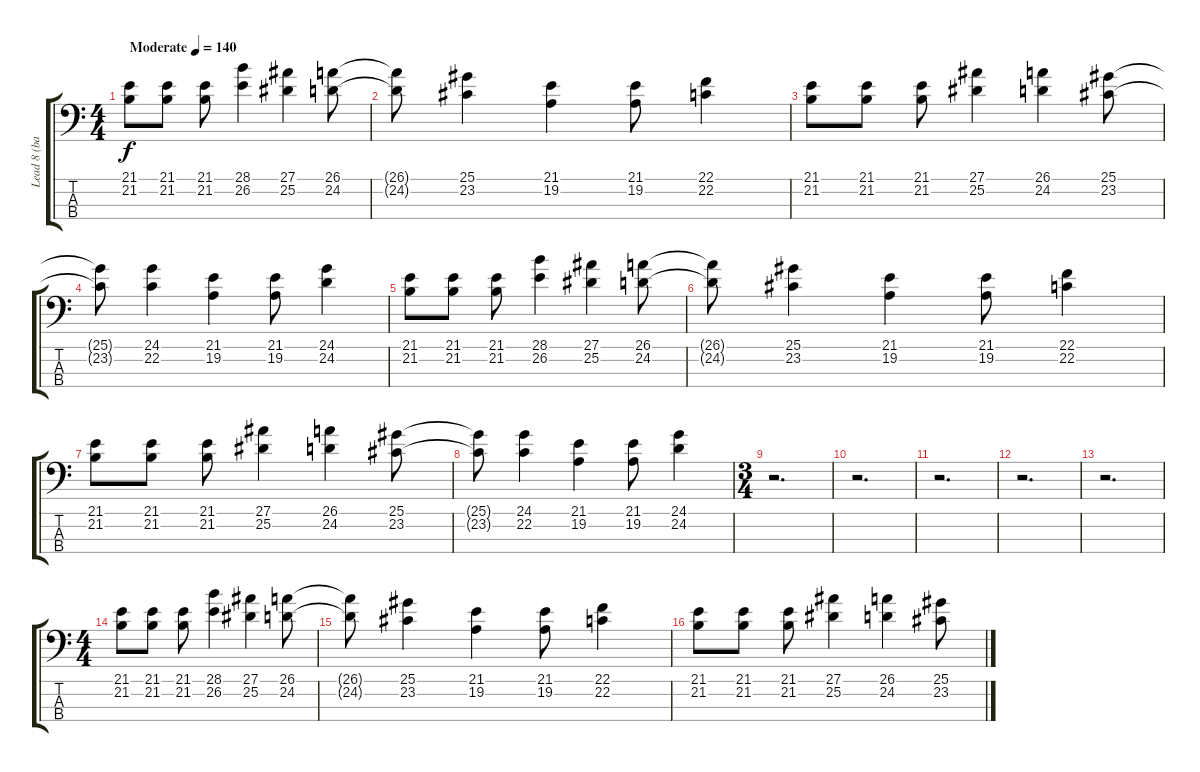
\track ("Lead 8 (bass + lead)" "Lead 8 (ba") {instrument lead8bassandlead}
\staff {score tabs}
\tuning (G2 D2 A1 E1) {hide}
\ts (4 4)
\tempo (140 "Moderate")
\clef f4
\ks c
(21.1 21.2).8{dy f instrument lead8bassandlead} (21.1 21.2).8 (21.1 21.2).8 (28.1 26.2).4 (27.1 25.2).4 (26.1 24.2).8 |
(26.1{t} 24.2{t}).8 (25.1 23.2).4 (21.1 19.2).4 (21.1 19.2).8 (22.1 22.2).4 |
(21.1 21.2).8 (21.1 21.2).8 (21.1 21.2).8 (27.1 25.2).4 (26.1 24.2).4 (25.1 23.2).8 |
(25.1{t} 23.2{t}).8 (24.1 22.2).4 (21.1 19.2).4 (21.1 19.2).8 (24.1 24.2).4 |
(21.1 21.2).8 (21.1 21.2).8 (21.1 21.2).8 (28.1 26.2).4 (27.1 25.2).4 (26.1 24.2).8 |
(26.1{t} 24.2{t}).8 (25.1 23.2).4 (21.1 19.2).4 (21.1 19.2).8 (22.1 22.2).4 |
(21.1 21.2).8 (21.1 21.2).8 (21.1 21.2).8 (27.1 25.2).4 (26.1 24.2).4 (25.1 23.2).8 |
(25.1{t} 23.2{t}).8 (24.1 22.2).4 (21.1 19.2).4 (21.1 19.2).8 (24.1 24.2).4 |
\ts (3 4)
r.2{d} |
r.2{d} |
r.2{d} |
r.2{d} |
r.2{d} |
\ts (4 4)
(21.1 21.2).8 (21.1 21.2).8 (21.1 21.2).8 (28.1 26.2).4 (27.1 25.2).4 (26.1 24.2).8 |
(26.1{t} 24.2{t}).8 (25.1 23.2).4 (21.1 19.2).4 (21.1 19.2).8 (22.1 22.2).4 |
(21.1 21.2).8 (21.1 21.2).8 (21.1 21.2).8 (27.1 25.2).4 (26.1 24.2).4 (25.1 23.2).8
